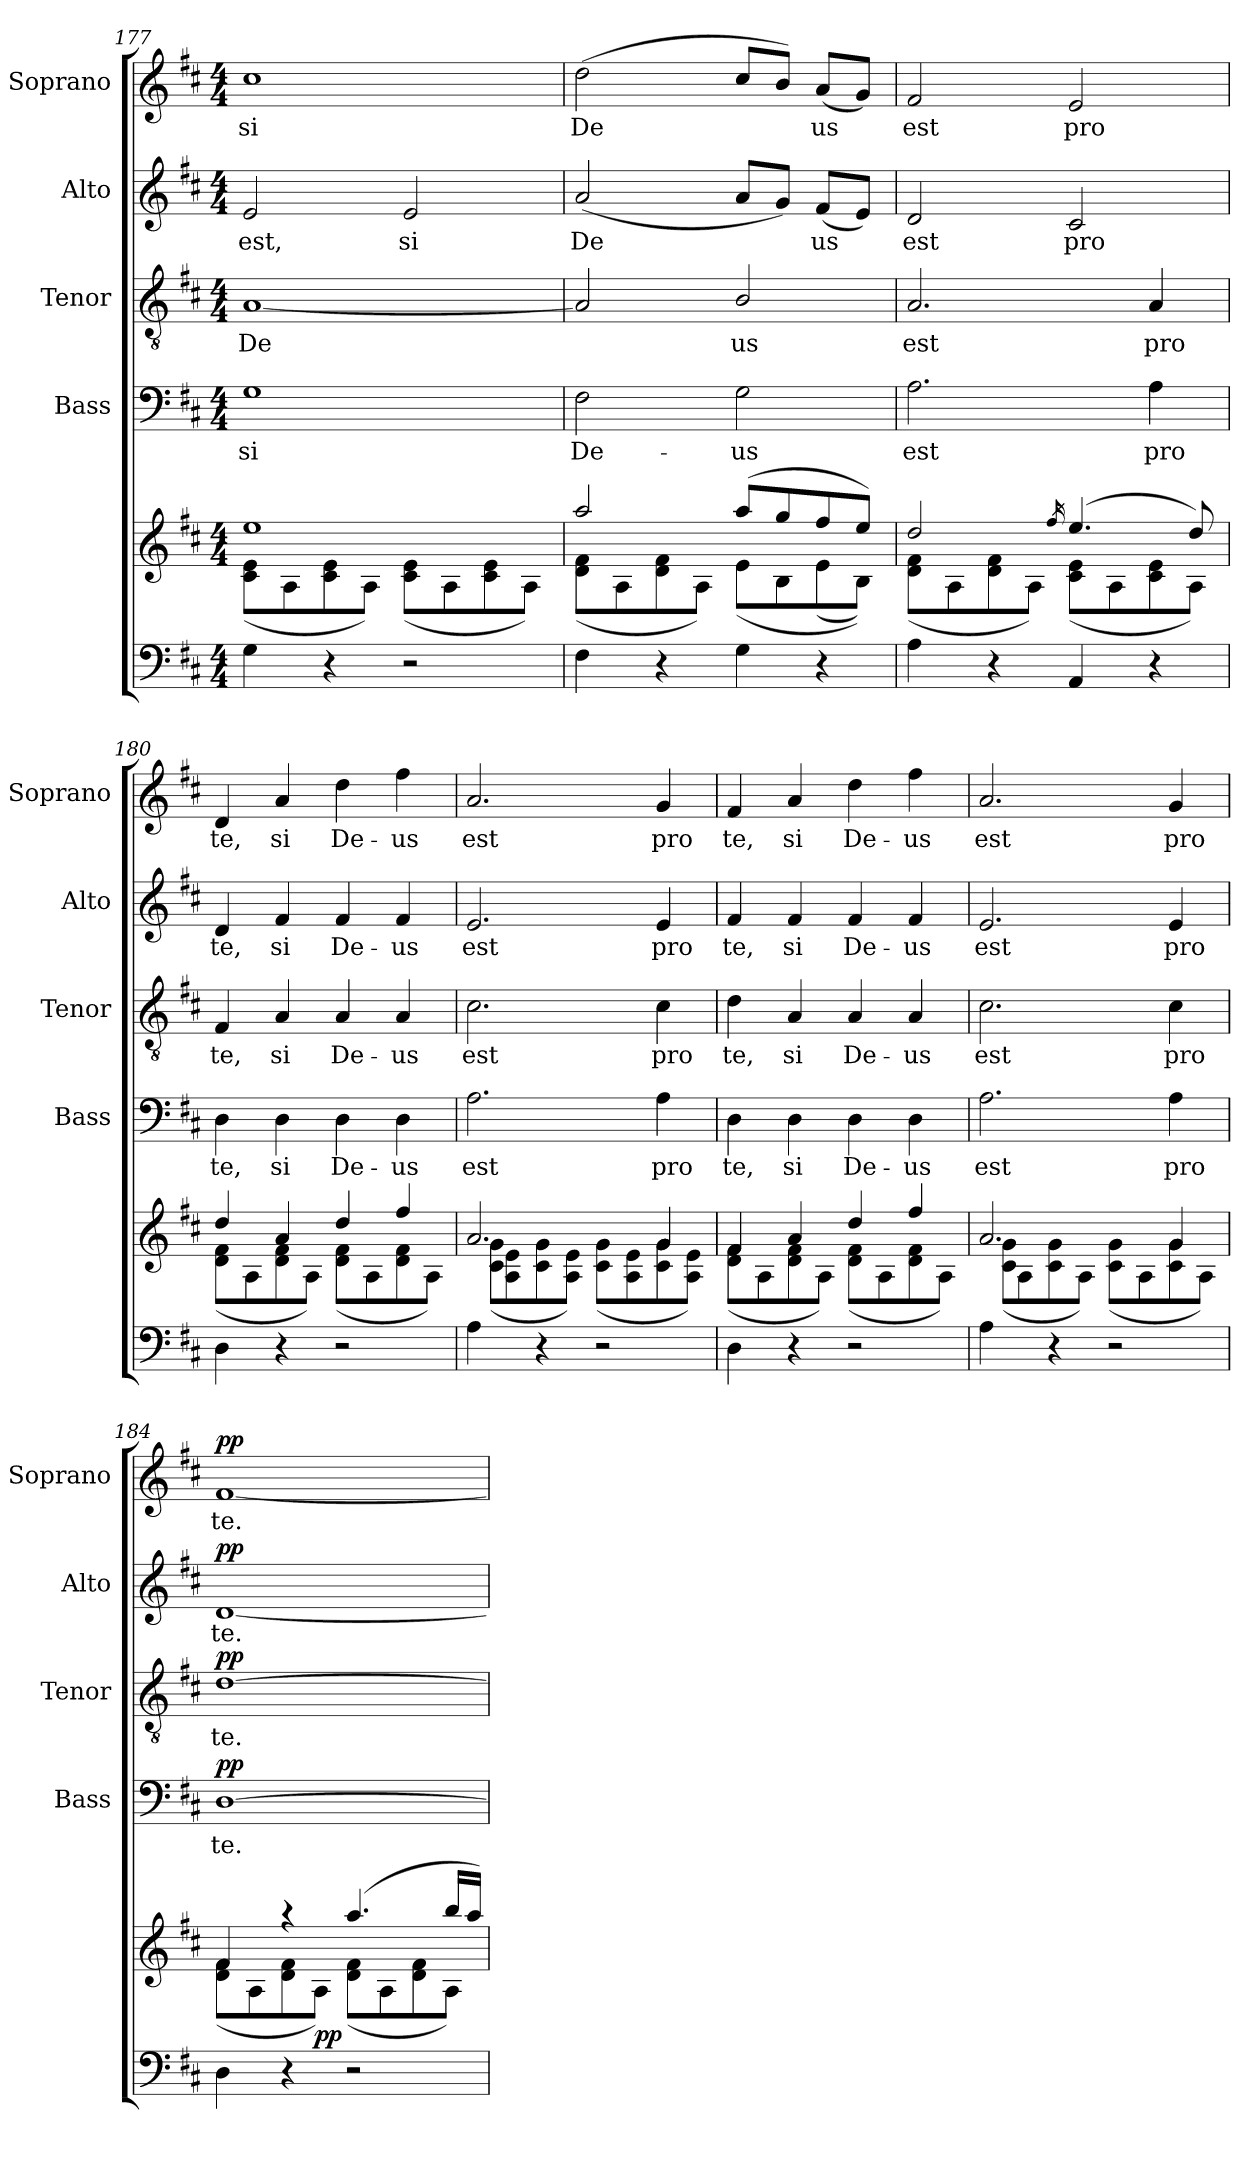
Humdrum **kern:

**kern	**kern	**dynam	**kern	**text	**dynam	**kern	**text	**dynam	**kern	**text	**dynam	**kern	**text	**dynam
*part6	*part5	*part5	*part4	*part4	*part4	*part3	*part3	*part3	*part2	*part2	*part2	*part1	*part1	*part1
*staff6	*staff5	*staff5	*staff4	*staff4	*staff4	*staff3	*staff3	*staff3	*staff2	*staff2	*staff2	*staff1	*staff1	*staff1
*	*	*	*I"Bass	*	*	*I"Tenor	*	*	*I"Alto	*	*	*I"Soprano	*	*
*	*	*	*I'Bass	*	*	*I'Tenor	*	*	*I'Alto	*	*	*I'Soprano	*	*
*clefF4	*clefG2	*	*clefF4	*	*	*clefGv2	*	*	*clefG2	*	*	*clefG2	*	*
*k[f#c#]	*k[f#c#]	*	*k[f#c#]	*	*	*k[f#c#]	*	*	*k[f#c#]	*	*	*k[f#c#]	*	*
*D:	*D:	*	*D:	*	*	*D:	*	*	*D:	*	*	*D:	*	*
*M4/4	*M4/4	*	*M4/4	*	*	*M4/4	*	*	*M4/4	*	*	*M4/4	*	*
=177	=177	=177	=177	=177	=177	=177	=177	=177	=177	=177	=177	=177	=177	=177
*	*^	*	*	*	*	*	*	*	*	*	*	*	*	*
!	!	!	!	!	!LO:LY:b	!	!	!LO:LY:b	!	!	!LO:LY:b	!	!	!LO:LY:b	!
4G\	1ee	(<8c#\ 8e\L	.	1G	si	.	[1A	De­	.	2e/	est,	.	1cc#	si	.
.	.	8A\	.	.	.	.	.	.	.	.	.	.	.	.	.
4r	.	8c#\ 8e\	.	.	.	.	.	.	.	.	.	.	.	.	.
.	.	8A\J)	.	.	.	.	.	.	.	.	.	.	.	.	.
!	!	!	!	!	!	!	!	!	!	!	!LO:LY:b	!	!	!	!
2r	.	(<8c#\ 8e\L	.	.	.	.	.	.	.	2e/	si	.	.	.	.
.	.	8A\	.	.	.	.	.	.	.	.	.	.	.	.	.
.	.	8c#\ 8e\	.	.	.	.	.	.	.	.	.	.	.	.	.
.	.	8A\J)	.	.	.	.	.	.	.	.	.	.	.	.	.
=178	=178	=178	=178	=178	=178	=178	=178	=178	=178	=178	=178	=178	=178	=178	=178
!	!	!	!	!	!LO:LY:b	!	!	!	!	!	!LO:LY:b	!	!	!LO:LY:b	!
4F#\	2aa/	(<8d\ 8f#\L	.	2F#\	De-	.	2A/]	.	.	(<2a/	De­	.	(<2dd\	De­	.
.	.	8A\	.	.	.	.	.	.	.	.	.	.	.	.	.
4r	.	8d\ 8f#\	.	.	.	.	.	.	.	.	.	.	.	.	.
.	.	8A\J)	.	.	.	.	.	.	.	.	.	.	.	.	.
!	!	!	!	!	!LO:LY:b	!	!	!LO:LY:b	!	!	!	!	!	!	!
4G\	(>8aa/L	(<8e\L	.	2G\	-us	.	2B/	us	.	8a/L	.	.	8cc#/L	.	.
.	8gg/	8B\	.	.	.	.	.	.	.	8g/J)	.	.	8b/J)	.	.
!	!	!	!	!	!	!	!	!	!	!	!LO:LY:b	!	!	!LO:LY:b	!
4r	8ff#/	(<8e\	.	.	.	.	.	.	.	(<8f#/L	us	.	(<8a/L	us	.
.	8ee/J)	8B\J))	.	.	.	.	.	.	.	8e/J)	.	.	8g/J)	.	.
=179	=179	=179	=179	=179	=179	=179	=179	=179	=179	=179	=179	=179	=179	=179	=179
!	!	!	!	!	!LO:LY:b	!	!	!LO:LY:b	!	!	!LO:LY:b	!	!	!LO:LY:b	!
4A\	2dd/	(<8d\ 8f#\L	.	2.A\	est	.	2.A/	est	.	2d/	est	.	2f#/	est	.
.	.	8A\	.	.	.	.	.	.	.	.	.	.	.	.	.
4r	.	8d\ 8f#\	.	.	.	.	.	.	.	.	.	.	.	.	.
.	.	8A\J)	.	.	.	.	.	.	.	.	.	.	.	.	.
.	16qff#/	.	.	.	.	.	.	.	.	.	.	.	.	.	.
!	!	!	!	!	!	!	!	!	!	!	!LO:LY:b	!	!	!LO:LY:b	!
4AA/	(>4.ee/	(<8c#\ 8e\L	.	.	.	.	.	.	.	2c#/	pro	.	2e/	pro	.
.	.	8A\	.	.	.	.	.	.	.	.	.	.	.	.	.
!	!	!	!	!	!LO:LY:b	!	!	!LO:LY:b	!	!	!	!	!	!	!
4r	.	8c#\ 8e\	.	4A\	pro	.	4A/	pro	.	.	.	.	.	.	.
.	8dd/)	8A\J)	.	.	.	.	.	.	.	.	.	.	.	.	.
!!LO:LB:g=z
=180	=180	=180	=180	=180	=180	=180	=180	=180	=180	=180	=180	=180	=180	=180	=180
!	!	!	!	!	!LO:LY:b	!	!	!LO:LY:b	!	!	!LO:LY:b	!	!	!LO:LY:b	!
4D\	4dd/	(<8d\ 8f#\L	.	4D\	te,	.	4F#/	te,	.	4d/	te,	.	4d/	te,	.
.	.	8A\	.	.	.	.	.	.	.	.	.	.	.	.	.
!	!	!	!	!	!LO:LY:b	!	!	!LO:LY:b	!	!	!LO:LY:b	!	!	!LO:LY:b	!
4r	4a/	8d\ 8f#\	.	4D\	si	.	4A/	si	.	4f#/	si	.	4a/	si	.
.	.	8A\J)	.	.	.	.	.	.	.	.	.	.	.	.	.
!	!	!	!	!	!LO:LY:b	!	!	!LO:LY:b	!	!	!LO:LY:b	!	!	!LO:LY:b	!
2r	4dd/	(<8d\ 8f#\L	.	4D\	De-	.	4A/	De-	.	4f#/	De-	.	4dd\	De-	.
.	.	8A\	.	.	.	.	.	.	.	.	.	.	.	.	.
!	!	!	!	!	!LO:LY:b	!	!	!LO:LY:b	!	!	!LO:LY:b	!	!	!LO:LY:b	!
.	4ff#/	8d\ 8f#\	.	4D\	-us	.	4A/	-us	.	4f#/	-us	.	4ff#\	-us	.
.	.	8A\J)	.	.	.	.	.	.	.	.	.	.	.	.	.
=181	=181	=181	=181	=181	=181	=181	=181	=181	=181	=181	=181	=181	=181	=181	=181
!	!	!	!	!	!LO:LY:b	!	!	!LO:LY:b	!	!	!LO:LY:b	!	!	!LO:LY:b	!
4A\	2.a/	(<8c#\ 8g\L	.	2.A\	est	.	2.c#\	est	.	2.e/	est	.	2.a/	est	.
.	.	8A\ 8e\	.	.	.	.	.	.	.	.	.	.	.	.	.
4r	.	8c#\ 8g\	.	.	.	.	.	.	.	.	.	.	.	.	.
.	.	8A\ 8e\J)	.	.	.	.	.	.	.	.	.	.	.	.	.
2r	.	(<8c#\ 8g\L	.	.	.	.	.	.	.	.	.	.	.	.	.
.	.	8A\ 8e\	.	.	.	.	.	.	.	.	.	.	.	.	.
!	!	!	!	!	!LO:LY:b	!	!	!LO:LY:b	!	!	!LO:LY:b	!	!	!LO:LY:b	!
.	4g/	8c#\ 8g\	.	4A\	pro	.	4c#\	pro	.	4e/	pro	.	4g/	pro	.
.	.	8A\ 8e\J)	.	.	.	.	.	.	.	.	.	.	.	.	.
=182	=182	=182	=182	=182	=182	=182	=182	=182	=182	=182	=182	=182	=182	=182	=182
!	!	!	!	!	!LO:LY:b	!	!	!LO:LY:b	!	!	!LO:LY:b	!	!	!LO:LY:b	!
4D\	4f#/	(<8d\ 8f#\L	.	4D\	te,	.	4d\	te,	.	4f#/	te,	.	4f#/	te,	.
.	.	8A\	.	.	.	.	.	.	.	.	.	.	.	.	.
!	!	!	!	!	!LO:LY:b	!	!	!LO:LY:b	!	!	!LO:LY:b	!	!	!LO:LY:b	!
4r	4a/	8d\ 8f#\	.	4D\	si	.	4A/	si	.	4f#/	si	.	4a/	si	.
.	.	8A\J)	.	.	.	.	.	.	.	.	.	.	.	.	.
!	!	!	!	!	!LO:LY:b	!	!	!LO:LY:b	!	!	!LO:LY:b	!	!	!LO:LY:b	!
2r	4dd/	(<8d\ 8f#\L	.	4D\	De-	.	4A/	De-	.	4f#/	De-	.	4dd\	De-	.
.	.	8A\	.	.	.	.	.	.	.	.	.	.	.	.	.
!	!	!	!	!	!LO:LY:b	!	!	!LO:LY:b	!	!	!LO:LY:b	!	!	!LO:LY:b	!
.	4ff#/	8d\ 8f#\	.	4D\	-us	.	4A/	-us	.	4f#/	-us	.	4ff#\	-us	.
.	.	8A\J)	.	.	.	.	.	.	.	.	.	.	.	.	.
=183	=183	=183	=183	=183	=183	=183	=183	=183	=183	=183	=183	=183	=183	=183	=183
!	!	!	!	!	!LO:LY:b	!	!	!LO:LY:b	!	!	!LO:LY:b	!	!	!LO:LY:b	!
4A\	2.a/	(<8c#\ 8g\L	.	2.A\	est	.	2.c#\	est	.	2.e/	est	.	2.a/	est	.
.	.	8A\	.	.	.	.	.	.	.	.	.	.	.	.	.
4r	.	8c#\ 8g\	.	.	.	.	.	.	.	.	.	.	.	.	.
.	.	8A\J)	.	.	.	.	.	.	.	.	.	.	.	.	.
2r	.	(<8c#\ 8g\L	.	.	.	.	.	.	.	.	.	.	.	.	.
.	.	8A\	.	.	.	.	.	.	.	.	.	.	.	.	.
!	!	!	!	!	!LO:LY:b	!	!	!LO:LY:b	!	!	!LO:LY:b	!	!	!LO:LY:b	!
.	4g/	8c#\ 8g\	.	4A\	pro	.	4c#\	pro	.	4e/	pro	.	4g/	pro	.
.	.	8A\J)	.	.	.	.	.	.	.	.	.	.	.	.	.
=184	=184	=184	=184	=184	=184	=184	=184	=184	=184	=184	=184	=184	=184	=184	=184
!	!	!	!	!	!LO:LY:b	!LO:DY:b	!	!LO:LY:b	!LO:DY:b	!	!LO:LY:b	!LO:DY:b	!	!LO:LY:b	!LO:DY:b
4D\	4f#/	(<8d\ 8f#\L	.	[1D	te.	pp	[1d	te.	pp	[1d	te.	pp	[1f#	te.	pp
.	.	8A\	.	.	.	.	.	.	.	.	.	.	.	.	.
4r	4raa	8d\ 8f#\	.	.	.	.	.	.	.	.	.	.	.	.	.
!	!	!	!LO:DY:b	!	!	!	!	!	!	!	!	!	!	!	!
.	.	8A\J)	pp	.	.	.	.	.	.	.	.	.	.	.	.
2r	(>4.aa/	(<8d\ 8f#\L	.	.	.	.	.	.	.	.	.	.	.	.	.
.	.	8A\	.	.	.	.	.	.	.	.	.	.	.	.	.
.	.	8d\ 8f#\	.	.	.	.	.	.	.	.	.	.	.	.	.
.	16bb/LL	8A\J)	.	.	.	.	.	.	.	.	.	.	.	.	.
.	16aa/JJ)	.	.	.	.	.	.	.	.	.	.	.	.	.	.
*	*v	*v	*	*	*	*	*	*	*	*	*	*	*	*	*
=	=	=	=	=	=	=	=	=	=	=	=	=	=	=
*-	*-	*-	*-	*-	*-	*-	*-	*-	*-	*-	*-	*-	*-	*-
